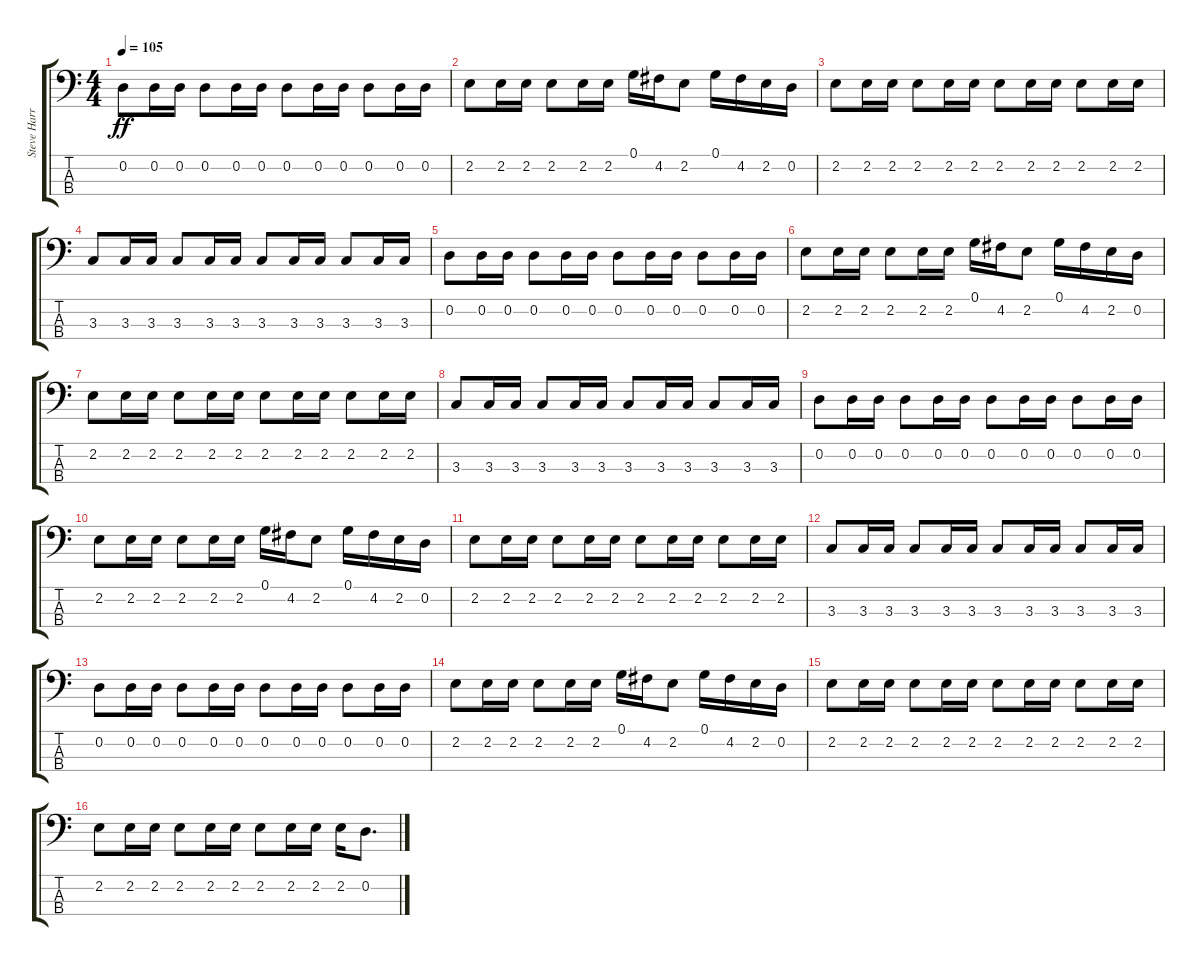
\track ("Steve Harris" "Steve Harr") {instrument electricbassfinger}
\staff {score tabs}
\tuning (G2 D2 A1 E1) {hide}
\ts (4 4)
\tempo 105
\clef f4
\ks c
0.2.8{dy ff} 0.2.16 0.2.16 0.2.8 0.2.16 0.2.16 0.2.8 0.2.16 0.2.16 0.2.8 0.2.16 0.2.16 |
2.2.8 2.2.16 2.2.16 2.2.8 2.2.16 2.2.16 0.1.16 4.2.16 2.2.8 0.1.16 4.2.16 2.2.16 0.2.16 |
2.2.8 2.2.16 2.2.16 2.2.8 2.2.16 2.2.16 2.2.8 2.2.16 2.2.16 2.2.8 2.2.16 2.2.16 |
3.3.8 3.3.16 3.3.16 3.3.8 3.3.16 3.3.16 3.3.8 3.3.16 3.3.16 3.3.8 3.3.16 3.3.16 |
0.2.8 0.2.16 0.2.16 0.2.8 0.2.16 0.2.16 0.2.8 0.2.16 0.2.16 0.2.8 0.2.16 0.2.16 |
2.2.8 2.2.16 2.2.16 2.2.8 2.2.16 2.2.16 0.1.16 4.2.16 2.2.8 0.1.16 4.2.16 2.2.16 0.2.16 |
2.2.8 2.2.16 2.2.16 2.2.8 2.2.16 2.2.16 2.2.8 2.2.16 2.2.16 2.2.8 2.2.16 2.2.16 |
3.3.8 3.3.16 3.3.16 3.3.8 3.3.16 3.3.16 3.3.8 3.3.16 3.3.16 3.3.8 3.3.16 3.3.16 |
0.2.8 0.2.16 0.2.16 0.2.8 0.2.16 0.2.16 0.2.8 0.2.16 0.2.16 0.2.8 0.2.16 0.2.16 |
2.2.8 2.2.16 2.2.16 2.2.8 2.2.16 2.2.16 0.1.16 4.2.16 2.2.8 0.1.16 4.2.16 2.2.16 0.2.16 |
2.2.8 2.2.16 2.2.16 2.2.8 2.2.16 2.2.16 2.2.8 2.2.16 2.2.16 2.2.8 2.2.16 2.2.16 |
3.3.8 3.3.16 3.3.16 3.3.8 3.3.16 3.3.16 3.3.8 3.3.16 3.3.16 3.3.8 3.3.16 3.3.16 |
0.2.8 0.2.16 0.2.16 0.2.8 0.2.16 0.2.16 0.2.8 0.2.16 0.2.16 0.2.8 0.2.16 0.2.16 |
2.2.8 2.2.16 2.2.16 2.2.8 2.2.16 2.2.16 0.1.16 4.2.16 2.2.8 0.1.16 4.2.16 2.2.16 0.2.16 |
2.2.8 2.2.16 2.2.16 2.2.8 2.2.16 2.2.16 2.2.8 2.2.16 2.2.16 2.2.8 2.2.16 2.2.16 |
2.2.8 2.2.16 2.2.16 2.2.8 2.2.16 2.2.16 2.2.8 2.2.16 2.2.16 2.2.16 0.2.8{d}
